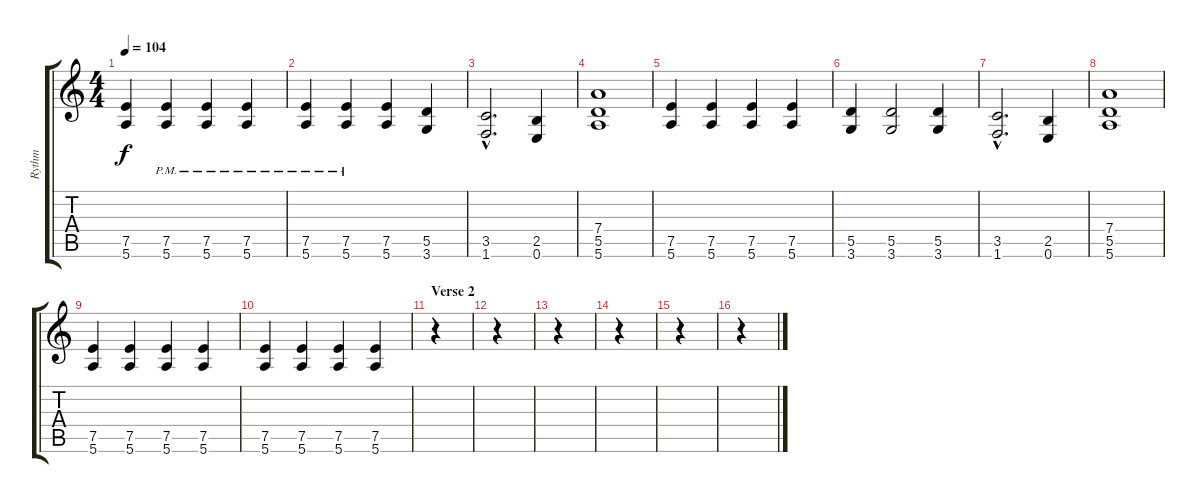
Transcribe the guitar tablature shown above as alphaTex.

\track ("Rythm" "Rythm") {instrument overdrivenguitar}
\staff {score tabs}
\tuning (E4 B3 G3 D3 A2 E2) {hide}
\ts (4 4)
\tempo 104
\clef g2
\ks c
(7.5 5.6).4{dy f} (7.5{pm} 5.6{pm}).4 (7.5{pm} 5.6{pm}).4 (7.5{pm} 5.6{pm}).4 |
(7.5{pm} 5.6{pm}).4 (7.5{pm} 5.6{pm}).4 (7.5 5.6).4 (5.5 3.6).4 |
(3.5{hac} 1.6{hac}).2{d} (2.5 0.6).4 |
(7.4 5.5 5.6).1 |
(7.5 5.6).4 (7.5 5.6).4 (7.5 5.6).4 (7.5 5.6).4 |
(5.5 3.6).4 (5.5 3.6).2 (5.5 3.6).4 |
(3.5{hac} 1.6{hac}).2{d} (2.5 0.6).4 |
(7.4 5.5 5.6).1 |
(7.5 5.6).4 (7.5 5.6).4 (7.5 5.6).4 (7.5 5.6).4 |
(7.5 5.6).4 (7.5 5.6).4 (7.5 5.6).4 (7.5 5.6).4 |
\section ("" "Verse 2")
r.4 |
r.4 |
r.4 |
r.4 |
r.4 |
r.4
